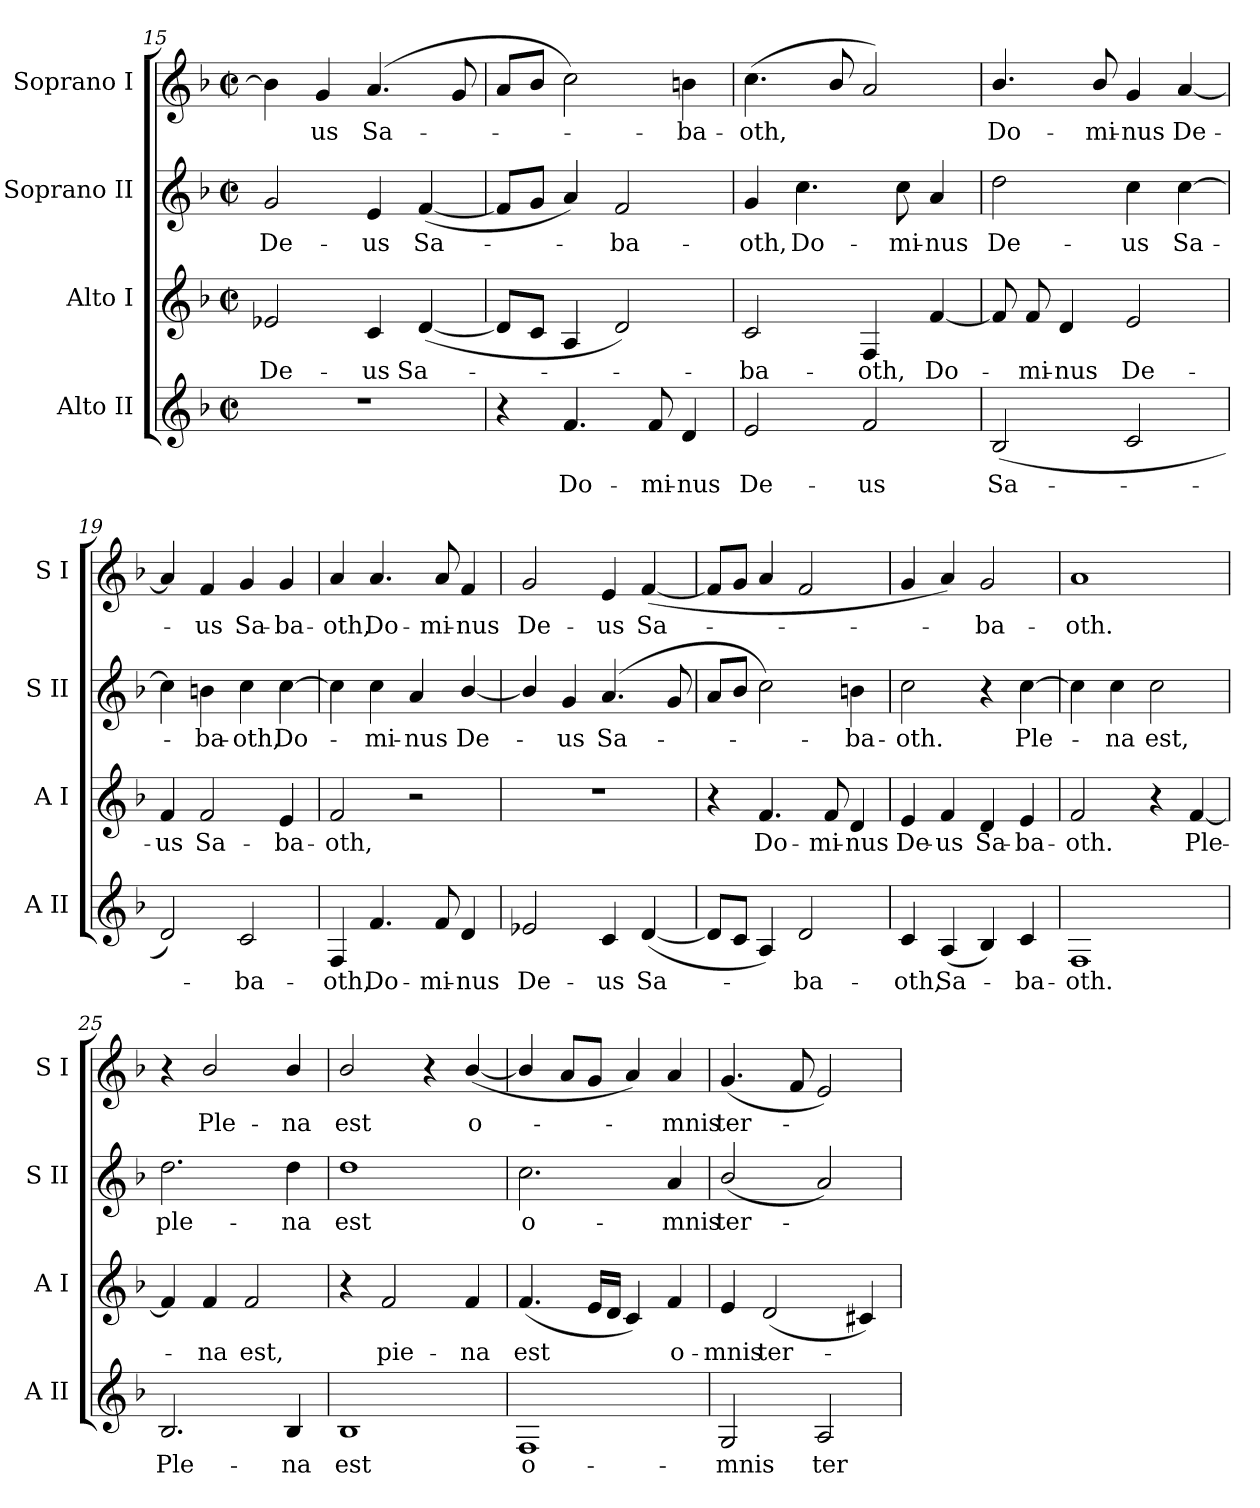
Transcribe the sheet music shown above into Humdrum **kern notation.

**kern	**text	**kern	**text	**kern	**text	**kern	**text
*part4	*part4	*part3	*part3	*part2	*part2	*part1	*part1
*staff4	*staff4	*staff3	*staff3	*staff2	*staff2	*staff1	*staff1
*I"Alto II	*	*I"Alto I	*	*I"Soprano II	*	*I"Soprano I	*
*I'A II	*	*I'A I	*	*I'S II	*	*I'S I	*
*clefG2	*	*clefG2	*	*clefG2	*	*clefG2	*
*k[b-]	*	*k[b-]	*	*k[b-]	*	*k[b-]	*
*F:	*	*F:	*	*F:	*	*F:	*
*M2/2	*	*M2/2	*	*M2/2	*	*M2/2	*
*met(c|)	*	*met(c|)	*	*met(c|)	*	*met(c|)	*
=15	=15	=15	=15	=15	=15	=15	=15
!	!	!	!LO:LY:b	!	!LO:LY:b	!	!
1r	.	2e-X	De-	2g	De-	4b-]	.
!	!	!	!	!	!	!	!LO:LY:b
.	.	.	.	.	.	4g	us
!	!	!	!LO:LY:b	!	!LO:LY:b	!	!LO:LY:b
.	.	4c	-us	4e	-us	(<4.a	Sa-
!	!	!	!LO:LY:b	!	!LO:LY:b	!	!
.	.	(<[4d	Sa-	(<[4f	Sa-	.	.
.	.	.	.	.	.	8g	.
!!LO:LB:g=z
=16	=16	=16	=16	=16	=16	=16	=16
4r	.	8dL]	.	8fL]	.	8aL	.
.	.	8cJ	.	8gJ	.	8b-J	.
!	!LO:LY:b	!	!	!	!	!	!
4.f	Do-	4A	.	4a)	.	2cc)	.
!	!	!	!	!	!LO:LY:b	!	!
.	.	2d)	.	2f	ba-	.	.
!	!LO:LY:b	!	!	!	!	!	!
8f	-mi-	.	.	.	.	.	.
!	!LO:LY:b	!	!	!	!	!	!LO:LY:b
4d	-nus	.	.	.	.	4bn	ba-
=17	=17	=17	=17	=17	=17	=17	=17
!	!LO:LY:b	!	!LO:LY:b	!	!LO:LY:b	!	!LO:LY:b
2e	De-	2c	ba-	4g	-oth,	(<4.cc	-oth,
!	!	!	!	!	!LO:LY:b	!	!
.	.	.	.	4.cc	Do-	.	.
.	.	.	.	.	.	8b-/	.
!	!LO:LY:b	!	!LO:LY:b	!	!	!	!
2f	-us	4F	-oth,	.	.	2a)	.
!	!	!	!	!	!LO:LY:b	!	!
.	.	.	.	8cc	-mi-	.	.
!	!	!	!LO:LY:b	!	!LO:LY:b	!	!
.	.	[4f	Do-	4a	-nus	.	.
=18	=18	=18	=18	=18	=18	=18	=18
!	!LO:LY:b	!	!	!	!LO:LY:b	!	!LO:LY:b
(<2B-	Sa-	8f]	.	2dd	De-	4.b-/	Do-
!	!	!	!LO:LY:b	!	!	!	!
.	.	8f	mi-	.	.	.	.
!	!	!	!LO:LY:b	!	!	!	!
.	.	4d	-nus	.	.	.	.
!	!	!	!	!	!	!	!LO:LY:b
.	.	.	.	.	.	8b-/	-mi-
!	!	!	!LO:LY:b	!	!LO:LY:b	!	!LO:LY:b
2c	.	2e	De-	4cc	-us	4g	-nus
!	!	!	!	!	!LO:LY:b	!	!LO:LY:b
.	.	.	.	[4cc	Sa-	[4a	De-
=19	=19	=19	=19	=19	=19	=19	=19
!	!	!	!LO:LY:b	!	!	!	!
2d)	.	4f	-us	4cc]	.	4a]	.
!	!	!	!LO:LY:b	!	!LO:LY:b	!	!LO:LY:b
.	.	2f	Sa-	4bn	ba-	4f	us
!	!LO:LY:b	!	!	!	!LO:LY:b	!	!LO:LY:b
2c	ba-	.	.	4cc	-oth,	4g	Sa-
!	!	!	!LO:LY:b	!	!LO:LY:b	!	!LO:LY:b
.	.	4e	-ba-	[4cc	Do-	4g	-ba-
=20	=20	=20	=20	=20	=20	=20	=20
!	!LO:LY:b	!	!LO:LY:b	!	!	!	!LO:LY:b
4F	-oth,	2f	-oth,	4cc]	.	4a	-oth,
!	!LO:LY:b	!	!	!	!LO:LY:b	!	!LO:LY:b
4.f	Do-	.	.	4cc	mi-	4.a	Do-
!	!	!	!	!	!LO:LY:b	!	!
.	.	2r	.	4a	-nus	.	.
!	!LO:LY:b	!	!	!	!	!	!LO:LY:b
8f	-mi-	.	.	.	.	8a	-mi-
!	!LO:LY:b	!	!	!	!LO:LY:b	!	!LO:LY:b
4d	-nus	.	.	[4b-/	De-	4f	-nus
!!LO:LB:g=z
=21	=21	=21	=21	=21	=21	=21	=21
!	!LO:LY:b	!	!	!	!	!	!LO:LY:b
2e-X	De-	1r	.	4b-/]	.	2g	De-
!	!	!	!	!	!LO:LY:b	!	!
.	.	.	.	4g	us	.	.
!	!LO:LY:b	!	!	!	!LO:LY:b	!	!LO:LY:b
4c	-us	.	.	(<4.a	Sa-	4e	-us
!	!LO:LY:b	!	!	!	!	!	!LO:LY:b
(<[4d	Sa-	.	.	.	.	(<[4f	Sa-
.	.	.	.	8g	.	.	.
=22	=22	=22	=22	=22	=22	=22	=22
8dL]	.	4r	.	8aL	.	8fL]	.
8cJ	.	.	.	8b-J	.	8gJ	.
!	!	!	!LO:LY:b	!	!	!	!
4A)	.	4.f	Do-	2cc)	.	4a	.
!	!LO:LY:b	!	!	!	!	!	!
2d	ba-	.	.	.	.	2f	.
!	!	!	!LO:LY:b	!	!	!	!
.	.	8f	-mi-	.	.	.	.
!	!	!	!LO:LY:b	!	!LO:LY:b	!	!
.	.	4d	-nus	4bn	ba-	.	.
=23	=23	=23	=23	=23	=23	=23	=23
!	!LO:LY:b	!	!LO:LY:b	!	!LO:LY:b	!	!
4c	-oth,	4e	De-	2cc	-oth.	4g	.
!	!LO:LY:b	!	!LO:LY:b	!	!	!	!
(<4A	Sa-	4f	-us	.	.	4a)	.
!	!	!	!LO:LY:b	!	!	!	!LO:LY:b
4B-)	.	4d	Sa-	4r	.	2g	ba-
!	!LO:LY:b	!	!LO:LY:b	!	!LO:LY:b	!	!
4c	ba-	4e	-ba-	[4cc	Ple-	.	.
=24	=24	=24	=24	=24	=24	=24	=24
!	!LO:LY:b	!	!LO:LY:b	!	!	!	!LO:LY:b
1F	-oth.	2f	-oth.	4cc]	.	1a	-oth.
!	!	!	!	!	!LO:LY:b	!	!
.	.	.	.	4cc	na	.	.
!	!	!	!	!	!LO:LY:b	!	!
.	.	4r	.	2cc	est,	.	.
!	!	!	!LO:LY:b	!	!	!	!
.	.	[4f	Ple-	.	.	.	.
=25	=25	=25	=25	=25	=25	=25	=25
!	!LO:LY:b	!	!	!	!LO:LY:b	!	!
2.B-	Ple-	4f]	.	2.dd	ple-	4r	.
!	!	!	!LO:LY:b	!	!	!	!LO:LY:b
.	.	4f	na	.	.	2b-/	Ple-
!	!	!	!LO:LY:b	!	!	!	!
.	.	2f	est,	.	.	.	.
!	!LO:LY:b	!	!	!	!LO:LY:b	!	!LO:LY:b
4B-	-na	.	.	4dd	-na	4b-/	-na
!!LO:LB:g=z
=26	=26	=26	=26	=26	=26	=26	=26
!	!LO:LY:b	!	!	!	!LO:LY:b	!	!LO:LY:b
1B-	est	4r	.	1dd	est	2b-/	est
!	!	!	!LO:LY:b	!	!	!	!
.	.	2f	pie-	.	.	.	.
.	.	.	.	.	.	4r	.
!	!	!	!LO:LY:b	!	!	!	!LO:LY:b
.	.	4f	-na	.	.	(<[4b-/	o-
=27	=27	=27	=27	=27	=27	=27	=27
!	!LO:LY:b	!	!LO:LY:b	!	!LO:LY:b	!	!
1F	o-	(<4.f	est	2.cc	o-	4b-/]	.
.	.	.	.	.	.	8aL	.
.	.	16eLL	.	.	.	8gJ	.
.	.	16dJJ	.	.	.	.	.
.	.	4c)	.	.	.	4a)	.
!	!	!	!LO:LY:b	!	!LO:LY:b	!	!LO:LY:b
.	.	4f	o-	4a	-mnis	4a	mnis
=28	=28	=28	=28	=28	=28	=28	=28
!	!LO:LY:b	!	!LO:LY:b	!	!LO:LY:b	!	!LO:LY:b
2G	-mnis	4e	-mnis	(<2b-/	ter-	(<4.g	ter-
!	!	!	!LO:LY:b	!	!	!	!
.	.	(<2d	ter-	.	.	.	.
.	.	.	.	.	.	8f	.
!	!LO:LY:b	!	!	!	!	!	!
2A	ter-	.	.	2a)	.	2e)	.
.	.	4c#X)	.	.	.	.	.
=	=	=	=	=	=	=	=
*-	*-	*-	*-	*-	*-	*-	*-
